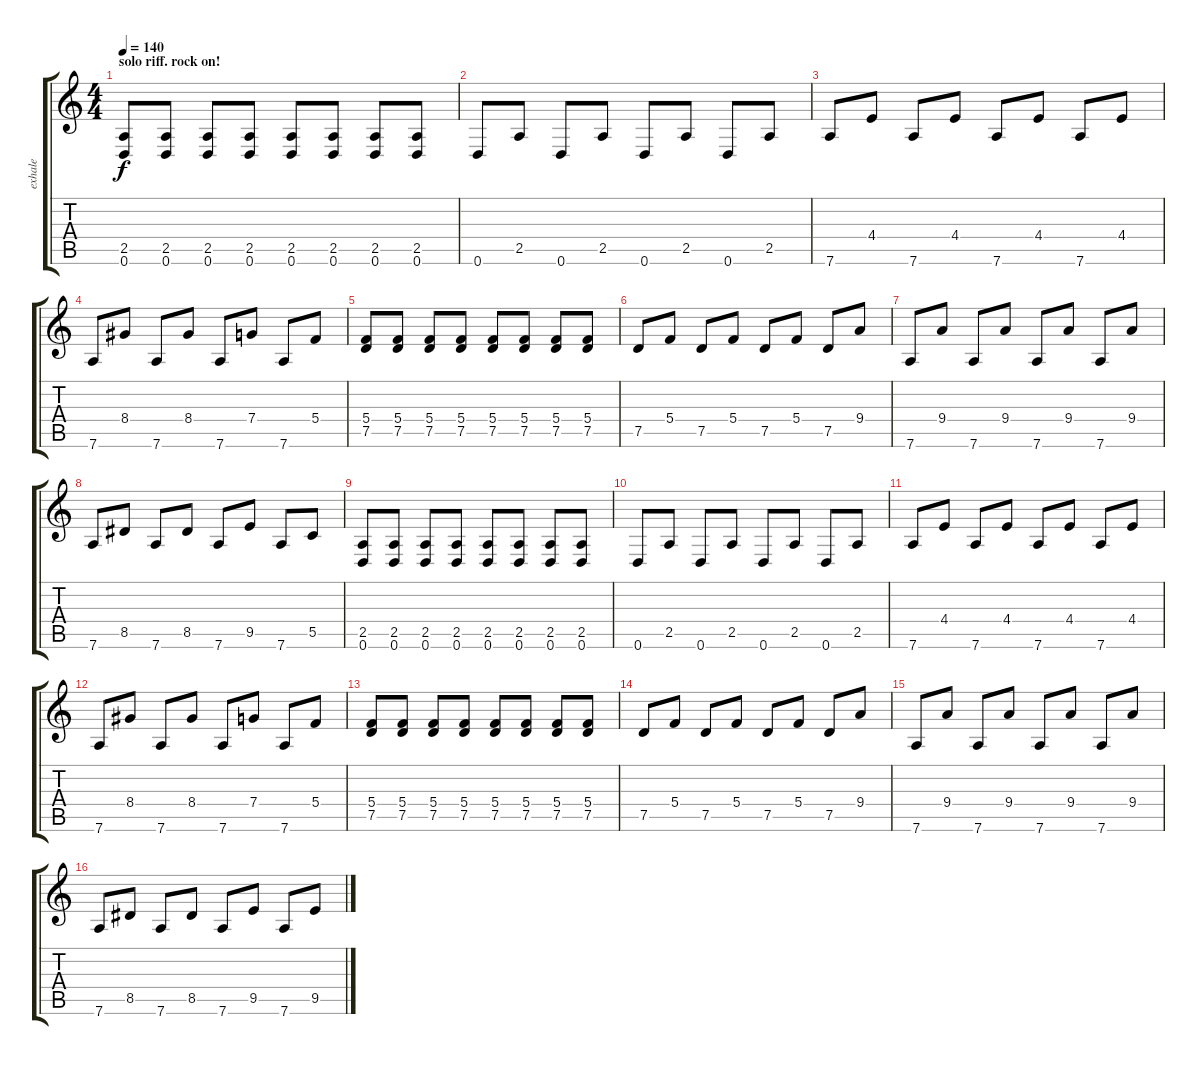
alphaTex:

\track ("exhale" "exhale") {instrument distortionguitar}
\staff {score tabs}
\tuning (D4 A3 F3 C3 G2 D2) {hide}
\ts (4 4)
\section ("" "solo riff. rock on!")
\tempo 140
\clef g2
\ks c
(2.5 0.6).8{dy f} (2.5 0.6).8 (2.5 0.6).8 (2.5 0.6).8 (2.5 0.6).8 (2.5 0.6).8 (2.5 0.6).8 (2.5 0.6).8 |
0.6.8 2.5.8 0.6.8 2.5.8 0.6.8 2.5.8 0.6.8 2.5.8 |
7.6.8 4.4.8 7.6.8 4.4.8 7.6.8 4.4.8 7.6.8 4.4.8 |
7.6.8 8.4.8 7.6.8 8.4.8 7.6.8 7.4.8 7.6.8 5.4.8 |
(5.4 7.5).8 (5.4 7.5).8 (5.4 7.5).8 (5.4 7.5).8 (5.4 7.5).8 (5.4 7.5).8 (5.4 7.5).8 (5.4 7.5).8 |
7.5.8 5.4.8 7.5.8 5.4.8 7.5.8 5.4.8 7.5.8 9.4.8 |
7.6.8 9.4.8 7.6.8 9.4.8 7.6.8 9.4.8 7.6.8 9.4.8 |
7.6.8 8.5.8 7.6.8 8.5.8 7.6.8 9.5.8 7.6.8 5.5.8 |
(2.5 0.6).8 (2.5 0.6).8 (2.5 0.6).8 (2.5 0.6).8 (2.5 0.6).8 (2.5 0.6).8 (2.5 0.6).8 (2.5 0.6).8 |
0.6.8 2.5.8 0.6.8 2.5.8 0.6.8 2.5.8 0.6.8 2.5.8 |
7.6.8 4.4.8 7.6.8 4.4.8 7.6.8 4.4.8 7.6.8 4.4.8 |
7.6.8 8.4.8 7.6.8 8.4.8 7.6.8 7.4.8 7.6.8 5.4.8 |
(5.4 7.5).8 (5.4 7.5).8 (5.4 7.5).8 (5.4 7.5).8 (5.4 7.5).8 (5.4 7.5).8 (5.4 7.5).8 (5.4 7.5).8 |
7.5.8 5.4.8 7.5.8 5.4.8 7.5.8 5.4.8 7.5.8 9.4.8 |
7.6.8 9.4.8 7.6.8 9.4.8 7.6.8 9.4.8 7.6.8 9.4.8 |
7.6.8 8.5.8 7.6.8 8.5.8 7.6.8 9.5.8 7.6.8 9.5.8
